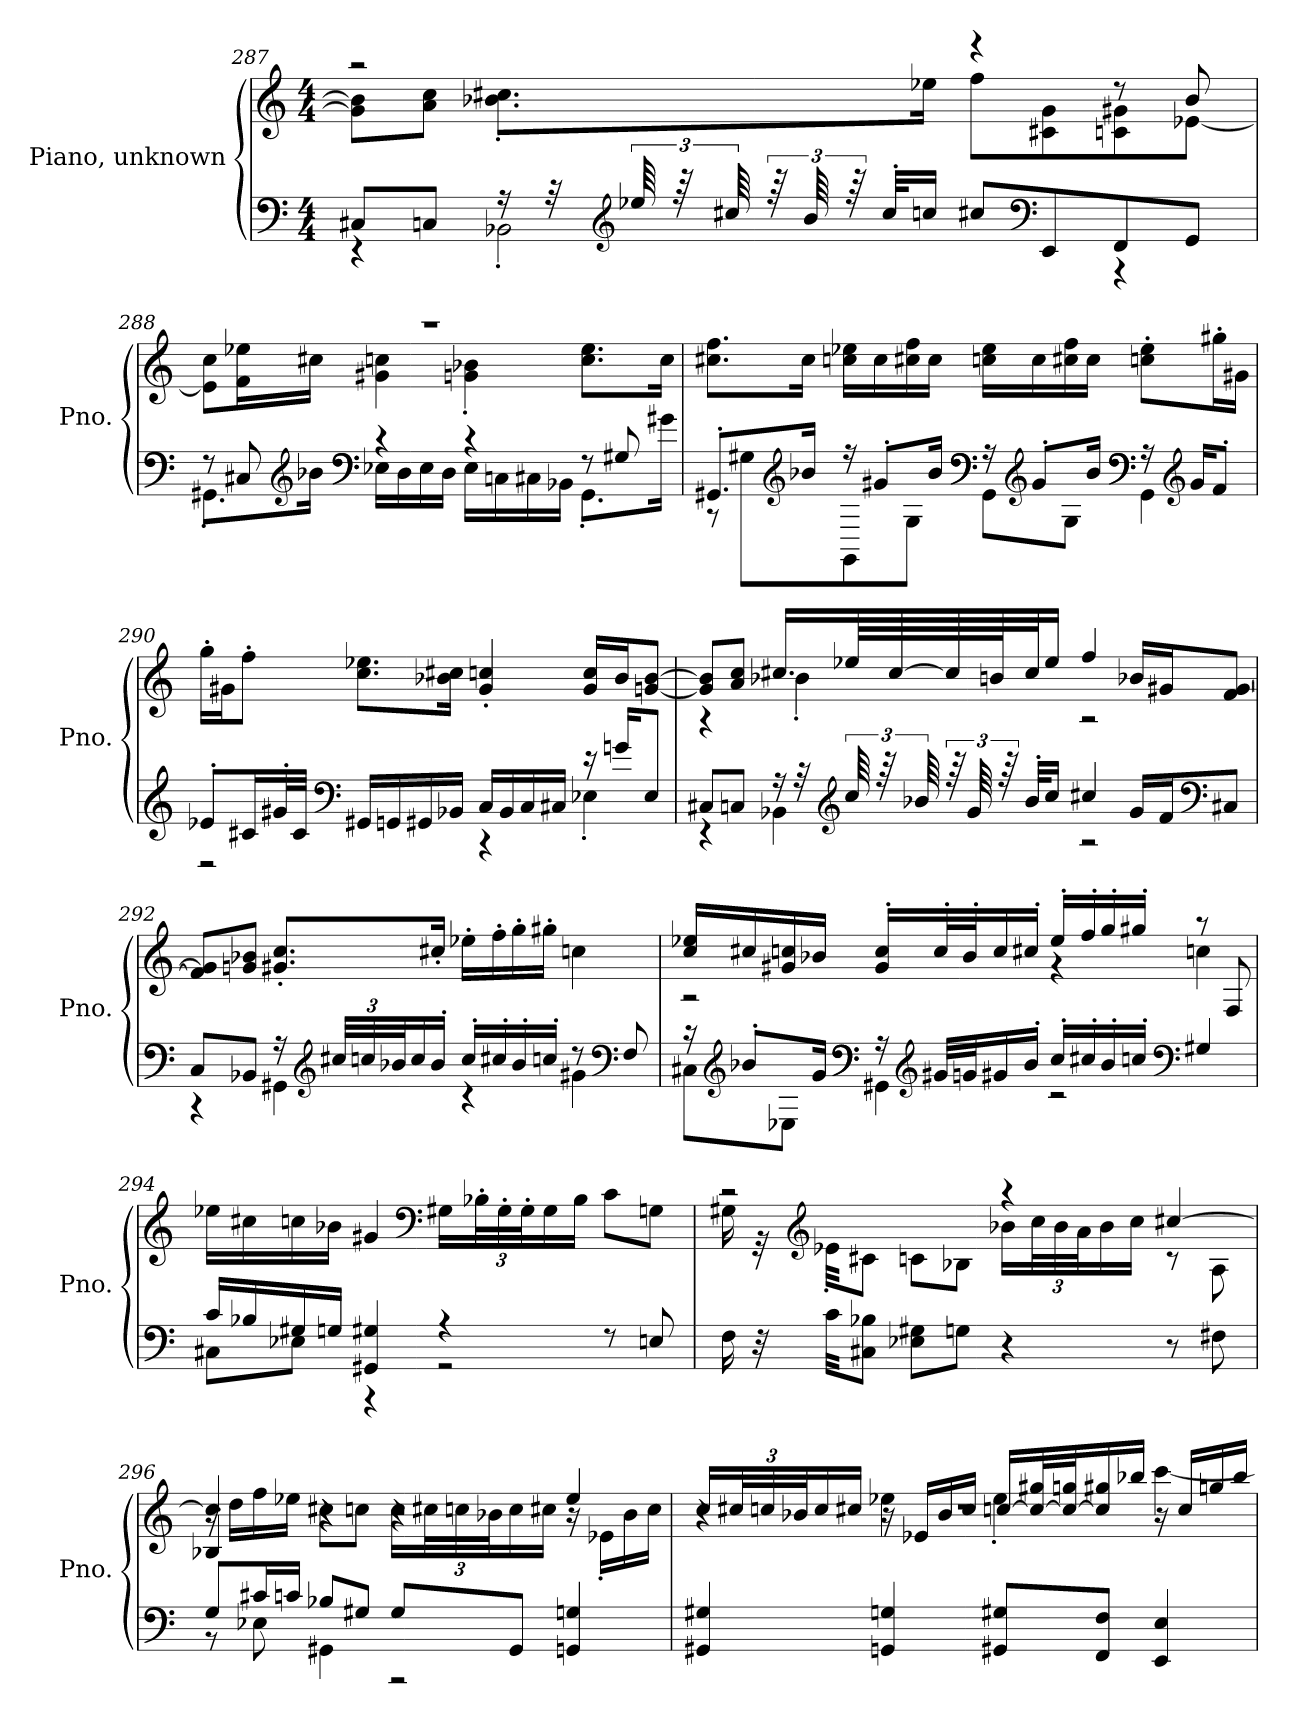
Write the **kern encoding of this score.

**kern	**kern
*part1	*part1
*staff2	*staff1
*I"Piano, unknown	*
*I'Pno.	*
!!LO:LB:g=z
*clefF4	*clefG2
*k[]	*k[]
*M4/4	*M4/4
=287	=287
*^	*^
8C#X/L	4r	2r	8g\] 8b-\]L
8Cn/J	.	.	8a\ 8cc\J
16r	2BB-X'\	.	8.b-X\' 8.cc#X\'L
32r	.	.	.
*clefG2	*	*	*
96ee-X/	.	.	.
96r	.	.	.
96cc#X/	.	.	.
96r	.	.	.
96b/	.	.	.
96r	.	.	.
32cc#'/KLL	.	.	.
16ccn/JJ	.	.	16ee-X\Jk
8cc#X/L	.	4r	8ff\L
*clefF4	*	*	*
8EE/	.	.	8c#X\ 8g\
8FF/	4r	8r	8cn\ 8g#X\
8GG/J	.	8b-/	[8e-X\J
!!LO:PB:g=z	!!
=288	=288	=288	=288
8r	8.GG#X'\L	1r	8e-\] 8cc\L
8C#X/	.	.	16f\ 16ee-X\L
*clefG2	*	*	*
.	16b-X\Jk	.	16cc#X\JJ
*clefF4	*	*	*
4r	16E-X\LL	.	4g#X\ 4ccn\
.	16D\	.	.
.	16E-\	.	.
.	16D\JJ	.	.
4r	16E-\LL	.	4gn\' 4b-X\'
.	16Cn\	.	.
.	16C#X\	.	.
.	16BB-X\JJ	.	.
8r	8.GG#'\L	.	8.cc\ 8.ee-\L
8G#X/	.	.	.
.	16g#X\Jk	.	16cc\Jk
*	*	*v	*v
!!LO:LB:g=z
=289	=289	=289
8.GG#X'/L	8r	8.cc#X\ 8.ff\L
.	8G#X\L	.
*clefG2	*	*
16b-X/Jk	.	16cc#\Jk
16r	8GG#\	16ccn\ 16ee-X\LL
8g#X'/L	.	16cc\
.	8G#\J	16cc#X\ 16ff\
16b-/Jk	.	16cc#\JJ
*clefF4	*	*
16r	8GG#\L	16ccn\ 16ee-\LL
*clefG2	*	*
8g#'/L	.	16cc\
.	8G#\J	16cc#X\ 16ff\
16b-/Jk	.	16cc#\JJ
*clefF4	*	*
16r	4GG#\	8ccn\' 8ee-\'L
*clefG2	*	*
16g#/KL	.	.
8f'/J	.	16gg#X'\L
.	.	16g#X\JJ
!!LO:LB:g=z
=290	=290	=290
8e-X'/L	2r	16gg'\LL
.	.	16g#X\J
16c#X/L	.	8ff'\J
32g#X'/L	.	.
32c#/JJJ	.	.
*clefF4	*	*
16GG#X/LL	.	8.cc\ 8.ee-X\L
16GGn/	.	.
16GG#X/	.	.
16BB-X/JJ	.	16b-X\ 16cc#X\Jk
16C/LL	4r	4g#/' 4ccn/'
16BB-/	.	.
16C/	.	.
16C#X/JJ	.	.
16r	4E-X'\	16g#/ 16cc/LL
16gn/KL	.	16b-/J
8E-/J	.	[8gn/ [8b-/J
!!LO:LB:g=z
=291	=291	=291
*	*	*^
8C#X/L	4r	8g/] 8b-/]L	4r
8Cn/J	.	8a/ 8cc/J	.
16r	4BB-X\	16.cc#X/LL	4b-X'\
32r	.	.	.
*clefG2	*	*	*
96cc/	.	64ee-X/LL	.
96r	.	.	.
.	.	[64cc#/	.
96b-X/	.	.	.
96r	.	64cc#/]	.
96g/	.	.	.
.	.	64bn/J	.
96r	.	.	.
32b-'/KLL	.	32cc#/J	.
16cc/JJ	.	16ee-/JJ	.
4cc#X/	2r	4ff/	2r
16g/LL	.	16b-X/LL	.
16f/J	.	16g#X/J	.
*clefF4	*	*	*
8C#X/J	.	[8f/ [8g#/J	.
*	*	*v	*v
!!LO:LB:g=z
=292	=292	=292
8C/L	4r	8f/] 8g#/]L
8BB-X/J	.	8gn/ 8b-X/J
16r	4GG#X\	8.g#X/' 8.cc/'L
*clefG2	*	*
*Xbrackettup	*	*
48cc#X/LLL	.	.
48ccn/	.	.
48b-X/J	.	.
16cc/	.	.
16b-'/JJ	.	16cc#X'/Jk
16cc'/LL	4r	16ee-X'\LL
16cc#X'/	.	16ff'\
16b-'/	.	16gg'\
16ccn'/JJ	.	16gg#X'\JJ
8r	4g#X\	4ccn\
*clefF4	*	*
8F/	.	.
!!LO:LB:g=z
=293	=293	=293
*	*	*^
16r	8C#X\L	16cc/ 16ee-X/LL	2r
*clefG2	*	*	*
8b-X'/L	.	16cc#X/	.
.	8E-X\J	16g#X/ 16ccn/	.
16g/Jk	.	16b-X/JJ	.
*clefF4	*	*	*
16r	4GG#X\	16g#/' 16cc/'LL	.
*clefG2	*	*	*
32g#X/LLL	.	32cc'/L	.
32gn/J	.	32b-'/J	.
16g#X/	.	16cc/	.
16b-'/JJ	.	16cc#X'/JJ	.
16cc'/LL	2r	16ee-'/LL	4r
16cc#X'/	.	16ff'/	.
16b-'/	.	16gg'/	.
16ccn'/JJ	.	16gg#X'/JJ	.
*clefF4	*	*	*
4G#X/	.	8r	4ccn\
.	.	8F/	.
*	*	*v	*v
!!LO:PB:g=z
=294	=294	=294
16c/LL	8C#X\L	16ee-X\LL
16B-X/	.	16cc#X\
16G#X/	8E-X\J	16ccn\
16Gn/JJ	.	16b-X\JJ
4GG#X/ 4G#X/	4r	4g#X/
*	*	*clefF4
4r	2r	16G#X\LL
*	*	*Xbrackettup
.	.	48B-X'\L
.	.	48G#'\
.	.	48G#'\J
.	.	16G#\
.	.	16B-\JJ
8r	.	8c\L
8En/	.	8Gn\J
*v	*v	*
=295	=295
*	*^
16F\	2r	16G#X\
32r	.	32r
*	*clefG2	*
32c\KKL	.	32e-X'\KKL
8C#X\ 8B-X\J	.	8c#X\J
8E-X\ 8G#X\L	.	8cn\L
8Gn\J	.	8B-X\J
4r	4r	16b-X\LL
.	.	48cc\L
.	.	48b-\
.	.	48a\J
.	.	16b-\
.	.	16cc\JJ
8r	[4cc#X/	8r
8F#X\	.	8A\
!!LO:LB:g=z
=296	=296	=296
*^	*	*^
8G/L	8r	4cc#/]	16r	4B-X'/
.	.	.	16dd\LL	.
16c#X/L	8E-X\	.	16ff\	.
16cn/JJ	.	.	16ee-X\JJ	.
8B-X/L	4GG#X\	4r	8cc#X\L	4r
8G#X/J	.	.	8ccn\J	.
8G#/L	2r	4r	16cc\LL	2r
.	.	.	48cc#X\L	.
.	.	.	48ccn\	.
.	.	.	48b-X\J	.
8GG#/J	.	.	16cc\	.
.	.	.	16cc#X\JJ	.
4GGn/ 4Gn/	.	4ee-/	16r	.
.	.	.	16e-X'\LL	.
.	.	.	16b-\	.
.	.	.	16cc#\JJ	.
*v	*v	*	*	*
!!LO:LB:g=z	!!	!!
=297	=297	=297	=297
4GG#X/ 4G#X/	1r	4r	16cc/LL
.	.	.	48cc#X/L
.	.	.	48ccn/
.	.	.	48b-X/J
.	.	.	16cc/
.	.	.	16cc#X/JJ
4GGn/ 4Gn/	.	4ee-X\	16r
.	.	.	16e-X/LL
.	.	.	16b-/
.	.	.	16cc#/JJ
8GG#X/ 8G#X/L	.	4ee-'\	[16ccn/LL
.	.	.	32cc/_ 32gg#X/L
.	.	.	32cc/_ 32ggn/J
8FF/ 8F/J	.	.	16cc/] 16gg#X/
.	.	.	16bb-X/JJ
4EE/ 4E/	.	[4ccc\	16r
.	.	.	16cc/LL
.	.	.	16ggn/
.	.	.	16bb-/JJ
*	*v	*v	*v
=	=
*-	*-
